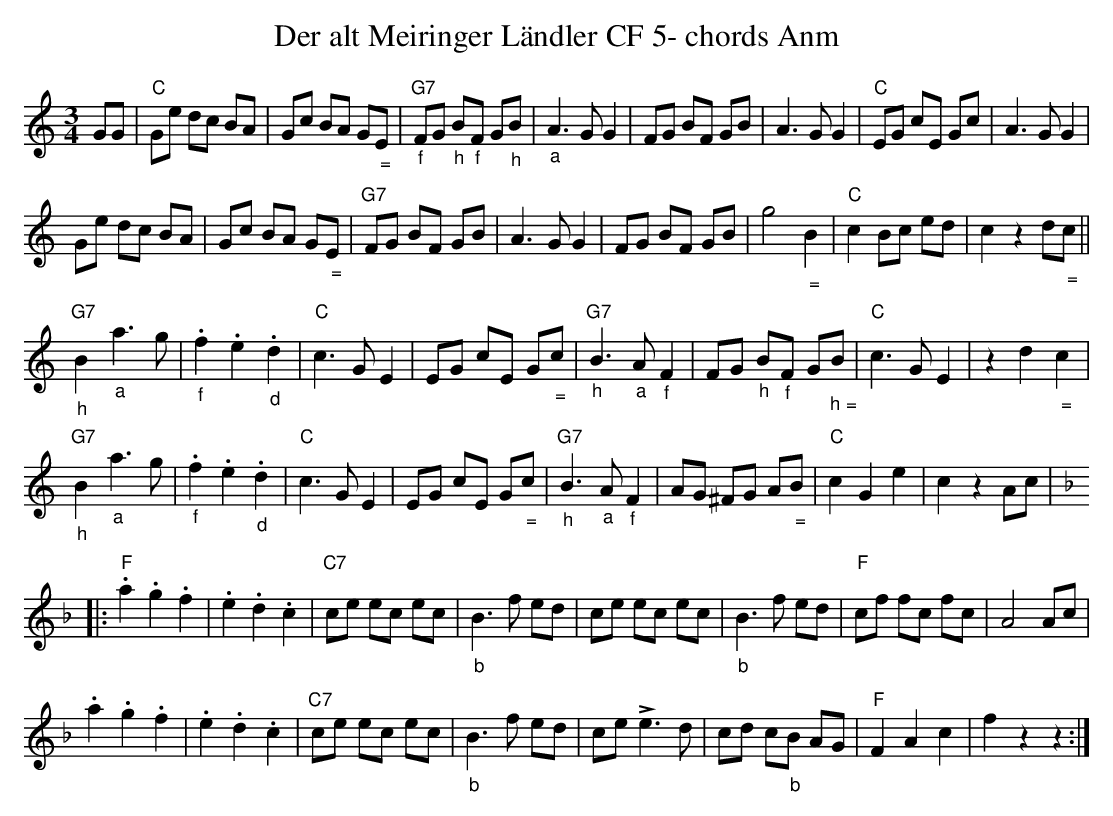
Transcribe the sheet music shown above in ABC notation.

X:1
T:Der alt Meiringer L\"andler CF 5- chords Anm
M:3/4
L:1/8
K:Cmaj%%MIDI gchordon
GG | "C"Ge dc BA | Gc BA G"_ ="E | "G7""_f"FG "_h"B"_f"F G"_h"B | "_a"A3GG2 | FG BF GB | A3GG2 | "C"EG cE Gc | A3GG2 |
Ge dc BA | Gc BA G"_ ="E | "G7"FG BF GB | A3GG2 | FG BF GB | g4"_ ="B2 | "C"c2 Bc ed | c2z2d"_ ="c ||
"G7""_h"B2"_a"a3g | "_f".f2.e2"_d".d2 | "C"c3GE2 | EG cE G"_ ="c | "G7""_h"B3"_a"A"_f"F2 | FG "_h"B"_f"F G"_ h ="B | "C"c3GE2 | z2d2"_ ="c2 |
"G7""_h"B2"_a"a3g | "_f".f2.e2"_d".d2 | "C"c3GE2 | EG cE G"_ ="c | "G7""_h"B3"_a"A"_f"F2 | AG ^FG A"_ ="B | "C"c2G2e2 | c2z2Ac | [K:Fmaj]
|: "F".a2.g2.f2 | .e2.d2.c2 | "C7"ce ec ec | "_b"B3f ed | ce ec ec | "_b"B3f ed | "F"cf fc fc | A4Ac |
.a2.g2.f2 | .e2.d2.c2 | "C7"ce ec ec | "_b"B3f ed | ce !>!e3d | cd c"_b"B AG | "F"F2A2c2 | f2z2z2 :|
